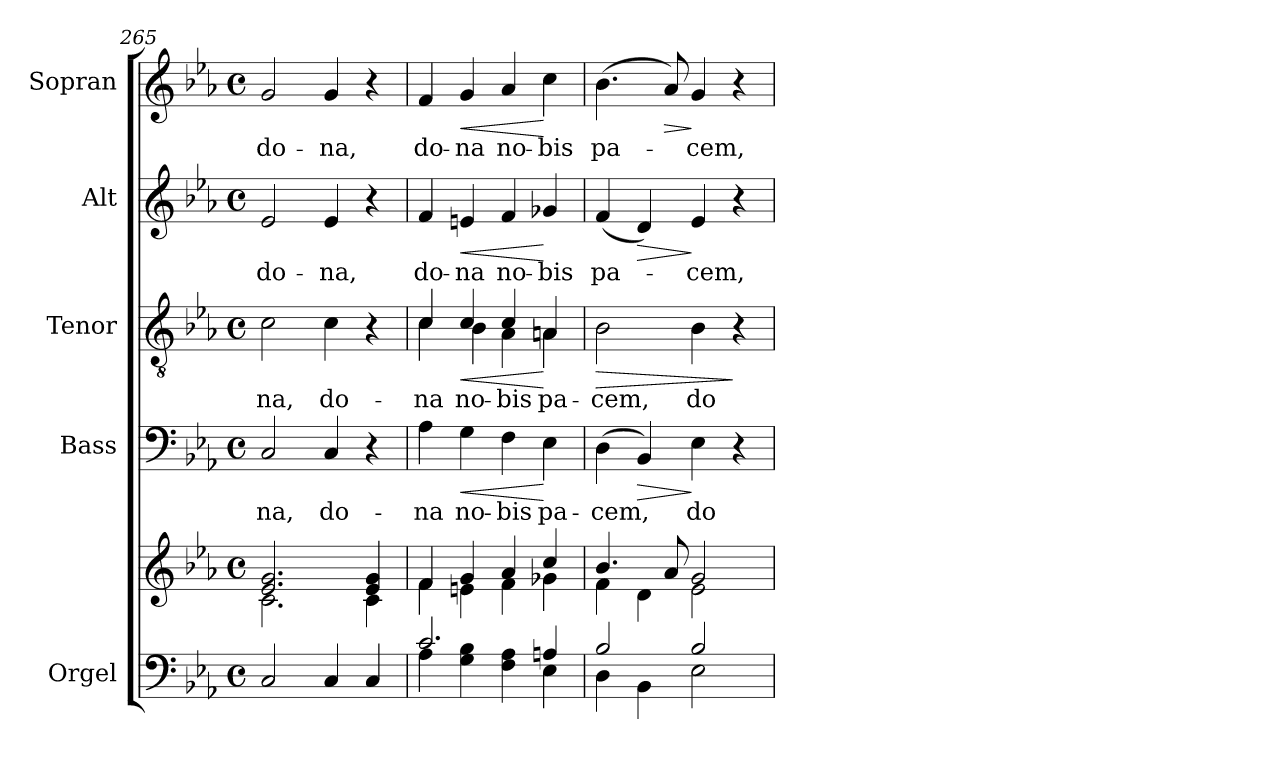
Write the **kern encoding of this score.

**kern	**kern	**kern	**text	**dynam	**kern	**text	**dynam	**kern	**text	**dynam	**kern	**text	**dynam
*part5	*part5	*part4	*part4	*part4	*part3	*part3	*part3	*part2	*part2	*part2	*part1	*part1	*part1
*staff6	*staff5	*staff4	*staff4	*staff4	*staff3	*staff3	*staff3	*staff2	*staff2	*staff2	*staff1	*staff1	*staff1
*I"Orgel	*	*I"Bass	*	*	*I"Tenor	*	*	*I"Alt	*	*	*I"Sopran	*	*
*I'Org.	*	*I'B.	*	*	*I'T.	*	*	*I'A.	*	*	*I'S.	*	*
*clefF4	*clefG2	*clefF4	*	*	*clefGv2	*	*	*clefG2	*	*	*clefG2	*	*
*k[b-e-a-]	*k[b-e-a-]	*k[b-e-a-]	*	*	*k[b-e-a-]	*	*	*k[b-e-a-]	*	*	*k[b-e-a-]	*	*
*E-:	*E-:	*E-:	*	*	*E-:	*	*	*E-:	*	*	*E-:	*	*
*M4/4	*M4/4	*M4/4	*	*	*M4/4	*	*	*M4/4	*	*	*M4/4	*	*
*met(c)	*met(c)	*met(c)	*	*	*met(c)	*	*	*met(c)	*	*	*met(c)	*	*
=265	=265	=265	=265	=265	=265	=265	=265	=265	=265	=265	=265	=265	=265
*	*^	*	*	*	*	*	*	*	*	*	*	*	*
!	!	!	!	!LO:LY:b	!	!	!LO:LY:b	!	!	!LO:LY:b	!	!	!LO:LY:b	!
2C/	2.e-/ 2.g/	2.c\	2C/	-na,	.	2c\	-na,	.	2e-/	do-	.	2g/	do-	.
!	!	!	!	!LO:LY:b	!	!	!LO:LY:b	!	!	!LO:LY:b	!	!	!LO:LY:b	!
4C/	.	.	4C/	do-	.	4c\	do-	.	4e-/	-na,	.	4g/	-na,	.
4C/	4e-/ 4g/	4c\	4r	.	.	4r	.	.	4r	.	.	4r	.	.
=266	=266	=266	=266	=266	=266	=266	=266	=266	=266	=266	=266	=266	=266	=266
*^	*	*	*	*	*	*	*	*	*	*	*	*	*	*
!	!	!	!	!	!LO:LY:b	!	!	!LO:LY:b	!	!	!LO:LY:b	!	!	!LO:LY:b	!
*	*	*	*	*	*	*	*^	*	*	*	*	*	*	*	*
2.c/	4A-\	4f/	4f\	4A-\	-na	.	4c/	4c\	-na	.	4f/	do-	.	4f/	do-	.
!	!	!	!	!	!LO:LY:b	!LO:HP:b	!	!	!LO:LY:b	!LO:HP:b	!	!LO:LY:b	!LO:HP:b	!	!LO:LY:b	!LO:HP:b
.	4G\ 4B-\	4g/	4en\	4G\	no-	<	4c/	4B-\	no-	<	4en/	-na	<	4g/	-na	<
!	!	!	!	!	!LO:LY:b	!	!	!	!LO:LY:b	!	!	!LO:LY:b	!	!	!LO:LY:b	!
.	4F\ 4A-\	4a-/	4f\	4F\	-bis	.	4c/	4A-\	-bis	.	4f/	no-	.	4a-/	no-	.
!	!	!	!	!	!LO:LY:b	!	!	!	!LO:LY:b	!	!	!LO:LY:b	!	!	!LO:LY:b	!
4An/	4E-\	4cc/	4g-X\	4E-\	pa-	[	4An/	4An\	pa-	[	4g-X/	-bis	[	4cc\	-bis	[
!!LO:PB:g=z
=267	=267	=267	=267	=267	=267	=267	=267	=267	=267	=267	=267	=267	=267	=267	=267	=267
!	!	!	!	!	!LO:LY:b	!	!	!	!LO:LY:b	!LO:HP:b	!	!LO:LY:b	!	!	!LO:LY:b	!
*	*	*	*	*	*	*	*v	*v	*	*	*	*	*	*	*	*
2B-/	4D\	4.b-/	4f\	(>4D\	-cem,	.	2B-\	-cem,	>	(<4f/	pa-	.	(>4.b-\	pa-	.
!	!	!	!	!	!	!LO:HP:b	!	!	!	!	!	!LO:HP:b	!	!	!
.	4BB-\	.	4d\	4BB-/)	.	>	.	.	.	4d/)	.	>	.	.	.
!	!	!	!	!	!	!	!	!	!	!	!	!	!	!	!LO:HP:b
.	.	8a-/	.	.	.	.	.	.	.	.	.	.	8a-/)	.	>
!	!	!	!	!	!LO:LY:b	!	!	!LO:LY:b	!	!	!LO:LY:b	!	!	!LO:LY:b	!
2B-/	2E-\	2g/	2e-\	4E-\	do-	]	4B-\	do-	.	4e-/	-cem,	]	4g/	-cem,	]
.	.	.	.	4r	.	.	4r	.	]	4r	.	.	4r	.	.
*v	*v	*	*	*	*	*	*	*	*	*	*	*	*	*	*
*	*v	*v	*	*	*	*	*	*	*	*	*	*	*	*
=	=	=	=	=	=	=	=	=	=	=	=	=	=
*-	*-	*-	*-	*-	*-	*-	*-	*-	*-	*-	*-	*-	*-
